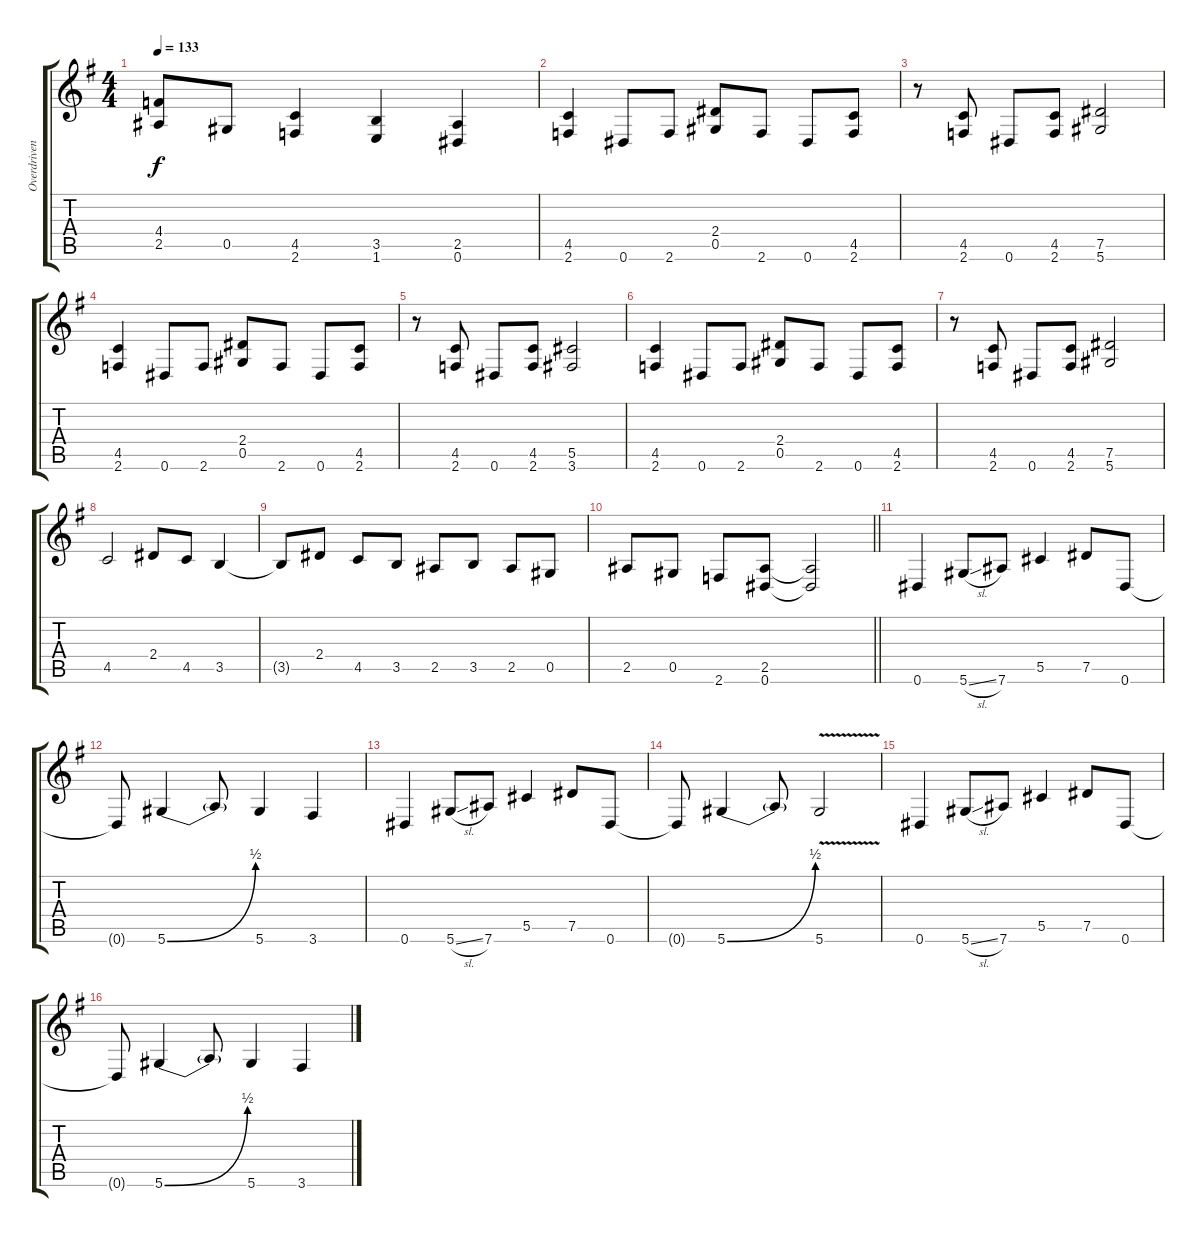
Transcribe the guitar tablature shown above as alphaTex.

\track ("Overdriven" "Overdriven") {instrument overdrivenguitar}
\staff {score tabs}
\tuning (Eb4 Bb3 Gb3 Db3 Ab2 Eb2) {hide}
\ts (4 4)
\tempo 133
\clef g2
\ks g
(4.4{t} 2.5{t}).8{dy f} 0.5.8 (4.5 2.6).4 (3.5 1.6).4 (2.5 0.6).4 |
(4.5 2.6).4 0.6.8 2.6.8 (2.4 0.5).8 2.6.8 0.6.8 (4.5 2.6).8 |
r.8 (4.5 2.6).8 0.6.8 (4.5 2.6).8 (7.5 5.6).2 |
(4.5 2.6).4 0.6.8 2.6.8 (2.4 0.5).8 2.6.8 0.6.8 (4.5 2.6).8 |
r.8 (4.5 2.6).8 0.6.8 (4.5 2.6).8 (5.5 3.6).2 |
(4.5 2.6).4 0.6.8 2.6.8 (2.4 0.5).8 2.6.8 0.6.8 (4.5 2.6).8 |
r.8 (4.5 2.6).8 0.6.8 (4.5 2.6).8 (7.5 5.6).2 |
4.5.2 2.4.8 4.5.8 3.5.4 |
3.5{t}.8 2.4.8 4.5.8 3.5.8 2.5.8 3.5.8 2.5.8 0.5.8 |
\barLineRight lightlight
2.5.8 0.5.8 2.6.8 (2.5 0.6).8 (2.5{t} 0.6{t}).2 |
\section ("" " ")
0.6.4 5.6{sl}.8 7.6.8 5.5.4 7.5.8 0.6.8 |
0.6{t}.8 5.6{be (bend 0 0 60 2)}.4 5.6{t}.8 5.6.4 3.6.4 |
0.6.4 5.6{sl}.8 7.6.8 5.5.4 7.5.8 0.6.8 |
0.6{t}.8 5.6{be (bend 0 0 60 2)}.4 5.6{t}.8 5.6{v}.2 |
0.6.4 5.6{sl}.8 7.6.8 5.5.4 7.5.8 0.6.8 |
0.6{t}.8 5.6{be (bend 0 0 60 2)}.4 5.6{t}.8 5.6.4 3.6.4
